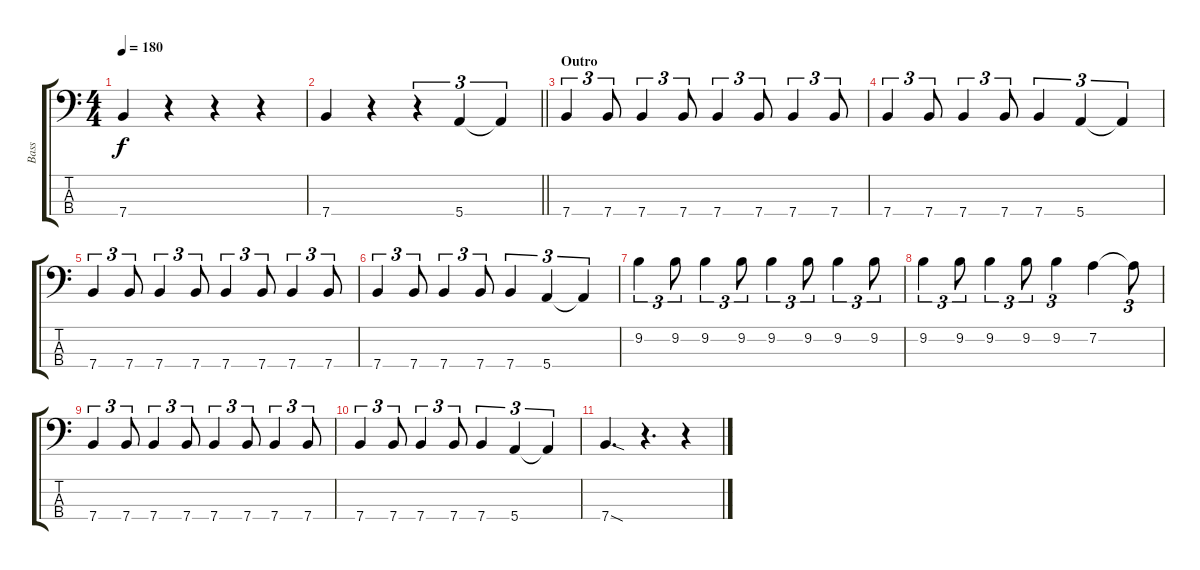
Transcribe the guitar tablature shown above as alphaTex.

\track ("Bass" "Bass") {instrument electricbasspick}
\staff {score tabs}
\tuning (G2 D2 A1 E1) {hide}
\ts (4 4)
\tempo 180
\clef f4
\ks c
7.4.4{dy f} r.4 r.4 r.4 |
\barLineRight lightlight
7.4.4 r.4 r.4{tu (3 2)} 5.4.4{tu (3 2)} 5.4{t}.4{tu (3 2)} |
\section ("" "Outro")
7.4.4{tu (3 2)} 7.4.8{tu (3 2)} 7.4.4{tu (3 2)} 7.4.8{tu (3 2)} 7.4.4{tu (3 2)} 7.4.8{tu (3 2)} 7.4.4{tu (3 2)} 7.4.8{tu (3 2)} |
7.4.4{tu (3 2)} 7.4.8{tu (3 2)} 7.4.4{tu (3 2)} 7.4.8{tu (3 2)} 7.4.4{tu (3 2)} 5.4.4{tu (3 2)} 5.4{t}.4{tu (3 2)} |
7.4.4{tu (3 2)} 7.4.8{tu (3 2)} 7.4.4{tu (3 2)} 7.4.8{tu (3 2)} 7.4.4{tu (3 2)} 7.4.8{tu (3 2)} 7.4.4{tu (3 2)} 7.4.8{tu (3 2)} |
7.4.4{tu (3 2)} 7.4.8{tu (3 2)} 7.4.4{tu (3 2)} 7.4.8{tu (3 2)} 7.4.4{tu (3 2)} 5.4.4{tu (3 2)} 5.4{t}.4{tu (3 2)} |
9.2.4{tu (3 2)} 9.2.8{tu (3 2)} 9.2.4{tu (3 2)} 9.2.8{tu (3 2)} 9.2.4{tu (3 2)} 9.2.8{tu (3 2)} 9.2.4{tu (3 2)} 9.2.8{tu (3 2)} |
9.2.4{tu (3 2)} 9.2.8{tu (3 2)} 9.2.4{tu (3 2)} 9.2.8{tu (3 2)} 9.2.4{tu (3 2)} 7.2.4 7.2{t}.8{tu (3 2)} |
7.4.4{tu (3 2)} 7.4.8{tu (3 2)} 7.4.4{tu (3 2)} 7.4.8{tu (3 2)} 7.4.4{tu (3 2)} 7.4.8{tu (3 2)} 7.4.4{tu (3 2)} 7.4.8{tu (3 2)} |
7.4.4{tu (3 2)} 7.4.8{tu (3 2)} 7.4.4{tu (3 2)} 7.4.8{tu (3 2)} 7.4.4{tu (3 2)} 5.4.4{tu (3 2)} 5.4{t}.4{tu (3 2)} |
7.4{sod}.4{d} r.4{d} r.4
